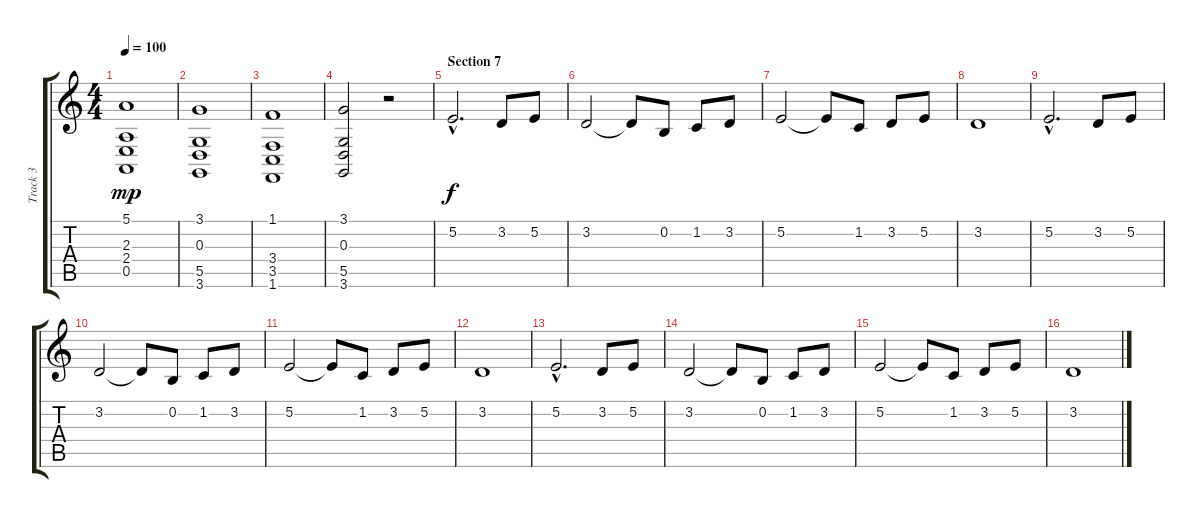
\track ("Track 3" "Track 3") {instrument synthstrings1}
\staff {score tabs}
\tuning (E4 B3 G3 D3 A2 E2) {hide}
\ts (4 4)
\tempo 100
\clef g2
\ks c
(5.1 2.3 2.4 0.5).1{dy mp} |
(3.1 0.3 5.5 3.6).1 |
(1.1 3.4 3.5 1.6).1 |
(3.1 0.3 5.5 3.6).2 r.2 |
\section ("" "Section 7")
5.2{hac}.2{d dy f volume 12 instrument drawbarorgan} 3.2.8 5.2.8 |
3.2.2{volume 12 instrument drawbarorgan} 3.2{t}.8 0.2.8 1.2.8 3.2.8 |
5.2.2 5.2{t}.8 1.2.8 3.2.8 5.2.8 |
3.2.1 |
5.2{hac}.2{d volume 12 instrument drawbarorgan} 3.2.8 5.2.8 |
3.2.2{volume 12 instrument drawbarorgan} 3.2{t}.8 0.2.8 1.2.8 3.2.8 |
5.2.2 5.2{t}.8 1.2.8 3.2.8 5.2.8 |
3.2.1 |
5.2{hac}.2{d volume 12 instrument drawbarorgan} 3.2.8 5.2.8 |
3.2.2{volume 12 instrument drawbarorgan} 3.2{t}.8 0.2.8 1.2.8 3.2.8 |
5.2.2 5.2{t}.8 1.2.8 3.2.8 5.2.8 |
3.2.1
